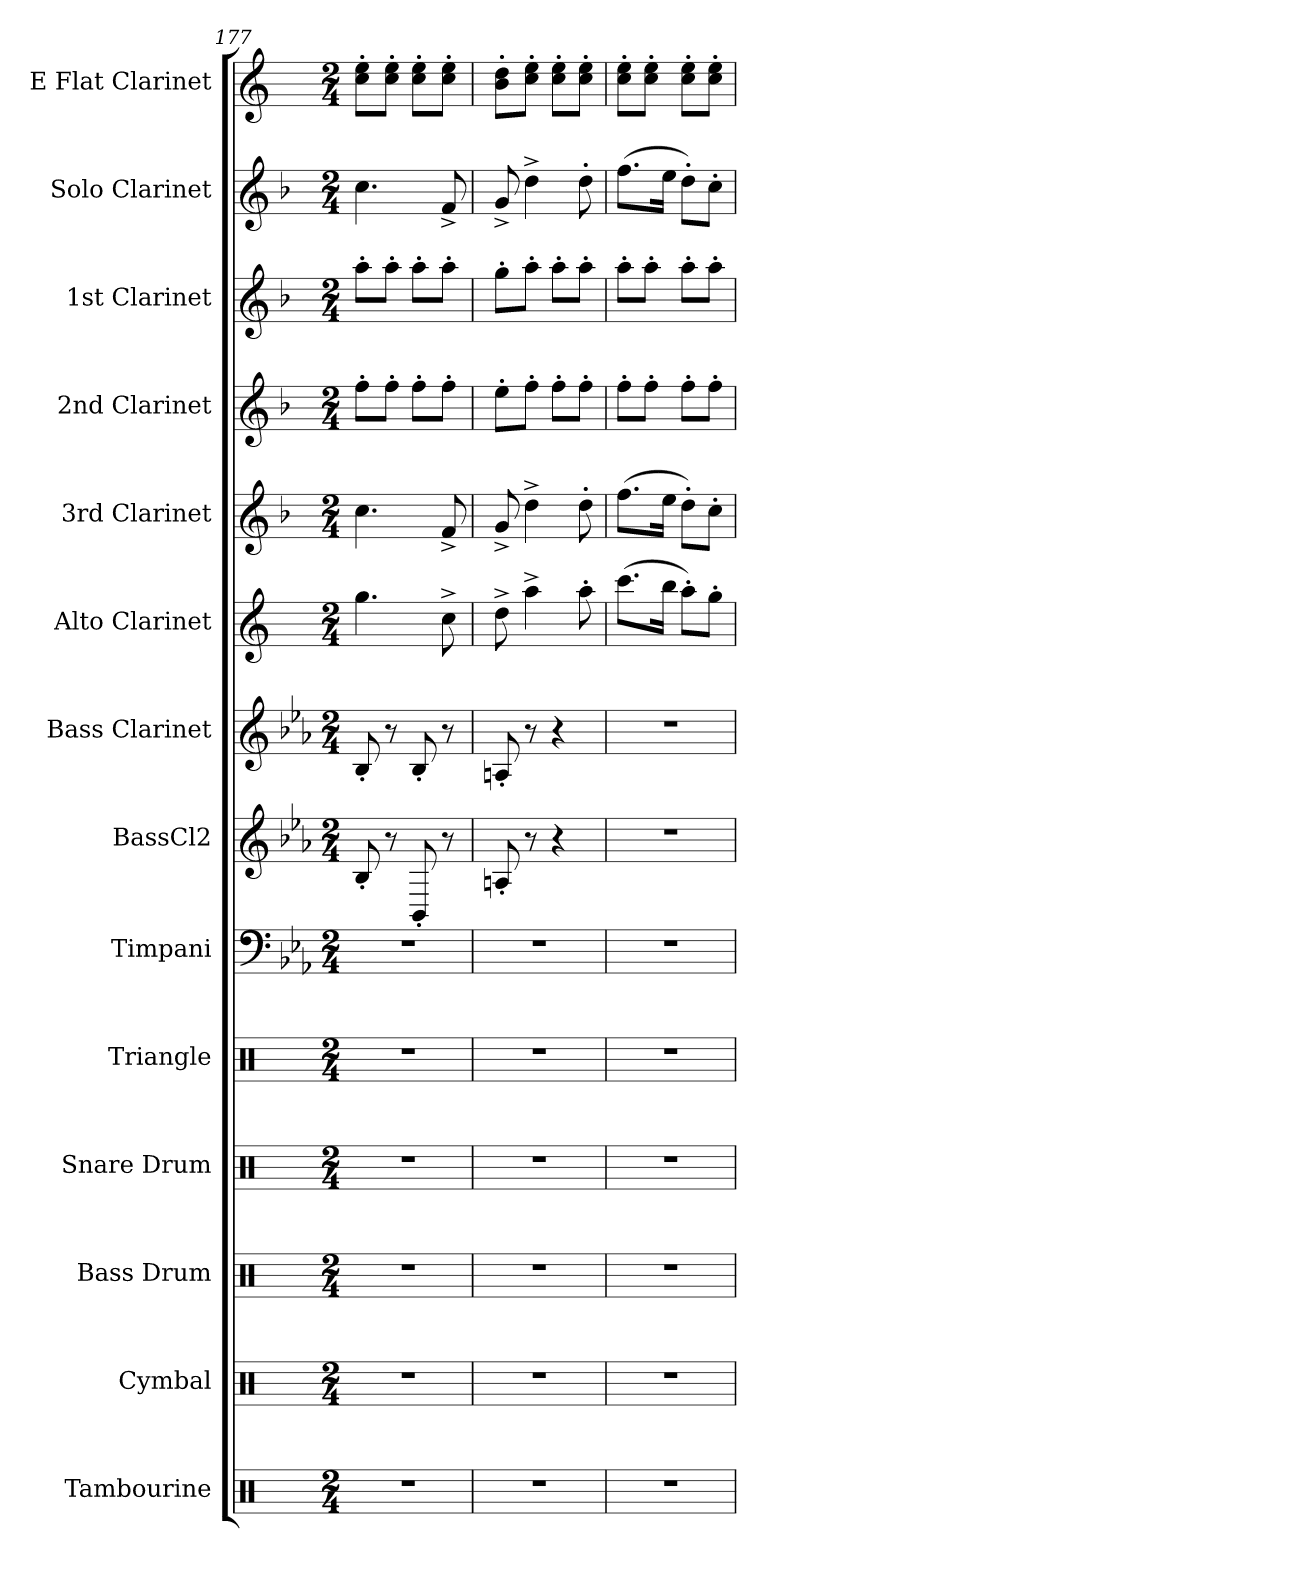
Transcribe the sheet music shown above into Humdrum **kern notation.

**kern	**kern	**kern	**kern	**kern	**kern	**kern	**kern	**kern	**kern	**kern	**kern	**kern	**kern
*part14	*part13	*part12	*part11	*part10	*part9	*part8	*part7	*part6	*part5	*part4	*part3	*part2	*part1
*staff14	*staff13	*staff12	*staff11	*staff10	*staff9	*staff8	*staff7	*staff6	*staff5	*staff4	*staff3	*staff2	*staff1
*I"Tambourine	*I"Cymbal	*I"Bass Drum	*I"Snare Drum	*I"Triangle	*I"Timpani	*I"BassCl2	*I"Bass Clarinet	*I"Alto Clarinet	*I"3rd Clarinet	*I"2nd Clarinet	*I"1st Clarinet	*I"Solo Clarinet	*I"E Flat Clarinet
*I'Tamb.	*I'Cym.	*I'B. Dr.	*I'Sn. Dr.	*I'Trgl.	*I'Timp.	*I'B. Cl2	*I'B. Cl.	*I'A. Cl.	*I'3rdCl.	*I'2nd Cl.	*I'1stCl.	*I'SoloCl.	*
*clefX	*clefX	*clefX	*clefX	*clefX	*clefF4	*clefG2	*clefG2	*clefG2	*clefG2	*clefG2	*clefG2	*clefG2	*clefG2
*	*	*	*	*	*	*ITrd8c14	*ITrd8c14	*ITrd5c9	*ITrd1c2	*ITrd1c2	*ITrd1c2	*ITrd1c2	*ITrd-2c-3
*k[]	*k[]	*k[]	*k[]	*k[]	*k[b-e-a-]	*k[b-e-a-]	*k[b-e-a-]	*k[b-e-a-]	*k[b-e-a-]	*k[b-e-a-]	*k[b-e-a-]	*k[b-e-a-]	*k[b-e-a-]
*M2/4	*M2/4	*M2/4	*M2/4	*M2/4	*M2/4	*M2/4	*M2/4	*M2/4	*M2/4	*M2/4	*M2/4	*M2/4	*M2/4
=177	=177	=177	=177	=177	=177	=177	=177	=177	=177	=177	=177	=177	=177
2r	2r	2r	2r	2r	2r	8BB-'/	8BB-'/	4.b-\	4.b-\	8ee-'\L	8gg'\L	4.b-\	8ee-\' 8gg\'L
.	.	.	.	.	.	8r	8r	.	.	8ee-'\J	8gg'\J	.	8ee-\' 8gg\'J
.	.	.	.	.	.	8BBB-'/	8BB-'/	.	.	8ee-'\L	8gg'\L	.	8ee-\' 8gg\'L
.	.	.	.	.	.	8r	8r	8e-^\	8e-^/	8ee-'\J	8gg'\J	8e-^/	8ee-\' 8gg\'J
=178	=178	=178	=178	=178	=178	=178	=178	=178	=178	=178	=178	=178	=178
2r	2r	2r	2r	2r	2r	8AAn'/	8AAn'/	8f^\	8f^/	8dd'\L	8ff'\L	8f^/	8dd\' 8ff\'L
.	.	.	.	.	.	8r	8r	4cc^\	4cc^\	8ee-'\J	8gg'\J	4cc^\	8ee-\' 8gg\'J
.	.	.	.	.	.	4r	4r	.	.	8ee-'\L	8gg'\L	.	8ee-\' 8gg\'L
.	.	.	.	.	.	.	.	8cc'\	8cc'\	8ee-'\J	8gg'\J	8cc'\	8ee-\' 8gg\'J
=179	=179	=179	=179	=179	=179	=179	=179	=179	=179	=179	=179	=179	=179
2r	2r	2r	2r	2r	2r	2r	2r	(8.ee-\L	(8.ee-\L	8ee-'\L	8gg'\L	(8.ee-\L	8ee-\' 8gg\'L
.	.	.	.	.	.	.	.	.	.	8ee-'\J	8gg'\J	.	8ee-\' 8gg\'J
.	.	.	.	.	.	.	.	16dd\Jk	16dd\Jk	.	.	16dd\Jk	.
.	.	.	.	.	.	.	.	8cc'\L)	8cc'\L)	8ee-'\L	8gg'\L	8cc'\L)	8ee-\' 8gg\'L
.	.	.	.	.	.	.	.	8b-'\J	8b-'\J	8ee-'\J	8gg'\J	8b-'\J	8ee-\' 8gg\'J
=	=	=	=	=	=	=	=	=	=	=	=	=	=
*-	*-	*-	*-	*-	*-	*-	*-	*-	*-	*-	*-	*-	*-
